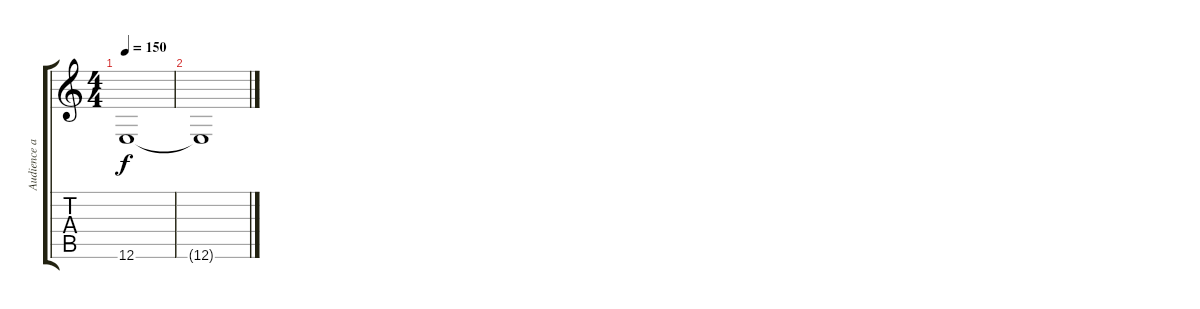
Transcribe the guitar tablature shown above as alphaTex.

\track ("Audience applause" "Audience a") {instrument applause}
\staff {score tabs}
\tuning (E4 B3 G3 D3 A2 E2) {hide}
\ts (4 4)
\tempo 150
\clef g2
\ks c
12.6{t}.1{dy f} |
12.6{t}.1
